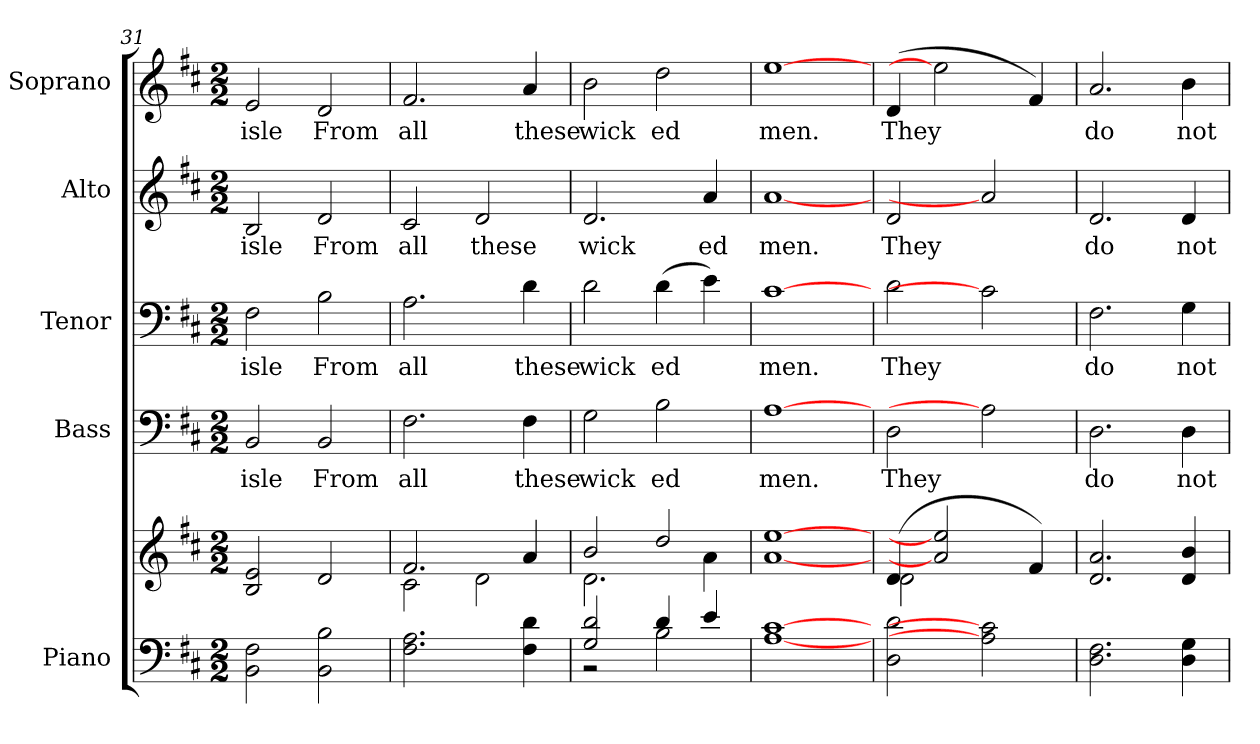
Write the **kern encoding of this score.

**kern	**kern	**kern	**text	**kern	**text	**kern	**text	**kern	**text
*part5	*part5	*part4	*part4	*part3	*part3	*part2	*part2	*part1	*part1
*staff6	*staff5	*staff4	*staff4	*staff3	*staff3	*staff2	*staff2	*staff1	*staff1
*I"Piano	*	*I"Bass	*	*I"Tenor	*	*I"Alto	*	*I"Soprano	*
*I'Pno.	*	*I'B.	*	*I'T.	*	*I'A.	*	*I'S.	*
*clefF4	*clefG2	*clefF4	*	*clefF4	*	*clefG2	*	*clefG2	*
*k[f#c#]	*k[f#c#]	*k[f#c#]	*	*k[f#c#]	*	*k[f#c#]	*	*k[f#c#]	*
*D:	*D:	*D:	*	*D:	*	*D:	*	*D:	*
*M2/2	*M2/2	*M2/2	*	*M2/2	*	*M2/2	*	*M2/2	*
=31	=31	=31	=31	=31	=31	=31	=31	=31	=31
!	!	!	!LO:LY:b:color=#000000	!	!	!	!	!	!
!	!	!	!	!	!LO:LY:b:color=#000000	!	!	!	!
!	!	!	!	!	!	!	!LO:LY:b:color=#000000	!	!
!	!	!	!	!	!	!	!	!	!LO:LY:b:color=#000000
2BBi\ 2F#i	2Bi/ 2ei	2BBi/	isle	2F#i\	isle	2Bi/	isle	2ei/	isle
!	!	!	!LO:LY:b:color=#000000	!	!	!	!	!	!
!	!	!	!	!	!LO:LY:b:color=#000000	!	!	!	!
!	!	!	!	!	!	!	!LO:LY:b:color=#000000	!	!
!	!	!	!	!	!	!	!	!	!LO:LY:b:color=#000000
2BBi\ 2Bi	2di/	2BBi/	From	2Bi\	From	2di/	From	2di/	From
!!LO:PB:g=z
=32	=32	=32	=32	=32	=32	=32	=32	=32	=32
*	*^	*	*	*	*	*	*	*	*
!	!	!	!	!LO:LY:b:color=#000000	!	!	!	!	!	!
!	!	!	!	!	!	!LO:LY:b:color=#000000	!	!	!	!
!	!	!	!	!	!	!	!	!LO:LY:b:color=#000000	!	!
!	!	!	!	!	!	!	!	!	!	!LO:LY:b:color=#000000
2.F#i\ 2.Ai	2.f#i/	2c#i\	2.F#i\	all	2.Ai\	all	2c#i/	all	2.f#i/	all
!	!	!	!	!	!	!	!	!LO:LY:b:color=#000000	!	!
.	.	2di\	.	.	.	.	2di/	these	.	.
!	!	!	!	!LO:LY:b:color=#000000	!	!	!	!	!	!
!	!	!	!	!	!	!LO:LY:b:color=#000000	!	!	!	!
!	!	!	!	!	!	!	!	!	!	!LO:LY:b:color=#000000
4F#i\ 4di	4ai/	.	4F#i\	these	4di\	these	.	.	4ai/	these
=33	=33	=33	=33	=33	=33	=33	=33	=33	=33	=33
*^	*	*	*	*	*	*	*	*	*	*
!	!	!	!	!	!LO:LY:b:color=#000000	!	!	!	!	!	!
!	!	!	!	!	!	!	!LO:LY:b:color=#000000	!	!	!	!
!	!	!	!	!	!	!	!	!	!LO:LY:b:color=#000000	!	!
!	!	!	!	!	!	!	!	!	!	!	!LO:LY:b:color=#000000
2Gi/ 2di	2r	2bi/	2.di\	2Gi\	wick	2di\	wick	2.di/	wick	2bi\	wick
!	!	!	!	!	!LO:LY:b:color=#000000	!	!	!	!	!	!
!	!	!	!	!	!	!	!LO:LY:b:color=#000000	!	!	!	!
!	!	!	!	!	!	!	!	!	!	!	!LO:LY:b:color=#000000
4di/	2Bi\	2ddi/	.	2Bi\	ed	(4di\	ed	.	.	2ddi\	ed
!	!	!	!	!	!	!	!	!	!LO:LY:b:color=#000000	!	!
4ei/	.	.	4ai\	.	.	4ei\)	.	4ai/	ed	.	.
*v	*v	*	*	*	*	*	*	*	*	*	*
*	*v	*v	*	*	*	*	*	*	*	*
=34	=34	=34	=34	=34	=34	=34	=34	=34	=34
*	*^	*	*	*	*	*	*	*	*
!	!	!	!	!LO:LY:b:color=#000000	!	!	!	!	!	!
*	*v	*v	*	*	*	*	*	*	*	*
*	*^	*	*	*	*	*	*	*	*
!	!	!	!	!	!	!LO:LY:b:color=#000000	!	!	!	!
*	*v	*v	*	*	*	*	*	*	*	*
*	*^	*	*	*	*	*	*	*	*
!	!	!	!	!	!	!	!	!LO:LY:b:color=#000000	!	!
*	*v	*v	*	*	*	*	*	*	*	*
*	*^	*	*	*	*	*	*	*	*
!	!	!	!	!	!	!	!	!	!	!LO:LY:b:color=#000000
*	*v	*v	*	*	*	*	*	*	*	*
[1Ai [1c#i	[1ai [1eei	[1Ai	men.	[1c#i	men.	[1ai	men.	[1eei	men.
=35	=35	=35	=35	=35	=35	=35	=35	=35	=35
*	*^	*	*	*	*	*	*	*	*
!	!	!	!	!LO:LY:b:color=#000000	!	!	!	!	!	!
!	!	!	!	!	!	!LO:LY:b:color=#000000	!	!	!	!
!	!	!	!	!	!	!	!	!LO:LY:b:color=#000000	!	!
!	!	!	!	!	!	!	!	!	!	!LO:LY:b:color=#000000
2Di\ 2di	(4di/	2di\	2Di\	They	2di\	They	2di/	They	(4di/	They
.	2ai] 2eei]	.	.	.	.	.	.	.	2eei]	.
2Ai] 2c#i]	.	2ryy	2Ai]	.	2c#i]	.	2ai]	.	.	.
.	4f#i/)	.	.	.	.	.	.	.	4f#i/)	.
*	*v	*v	*	*	*	*	*	*	*	*
=36	=36	=36	=36	=36	=36	=36	=36	=36	=36
!	!	!	!LO:LY:b:color=#000000	!	!	!	!	!	!
!	!	!	!	!	!LO:LY:b:color=#000000	!	!	!	!
!	!	!	!	!	!	!	!LO:LY:b:color=#000000	!	!
!	!	!	!	!	!	!	!	!	!LO:LY:b:color=#000000
2.Di\ 2.F#i	2.di/ 2.ai	2.Di\	do	2.F#i\	do	2.di/	do	2.ai/	do
!	!	!	!LO:LY:b:color=#000000	!	!	!	!	!	!
!	!	!	!	!	!LO:LY:b:color=#000000	!	!	!	!
!	!	!	!	!	!	!	!LO:LY:b:color=#000000	!	!
!	!	!	!	!	!	!	!	!	!LO:LY:b:color=#000000
4Di\ 4Gi	4di/ 4bi	4Di\	not	4Gi\	not	4di/	not	4bi\	not
=	=	=	=	=	=	=	=	=	=
*-	*-	*-	*-	*-	*-	*-	*-	*-	*-
